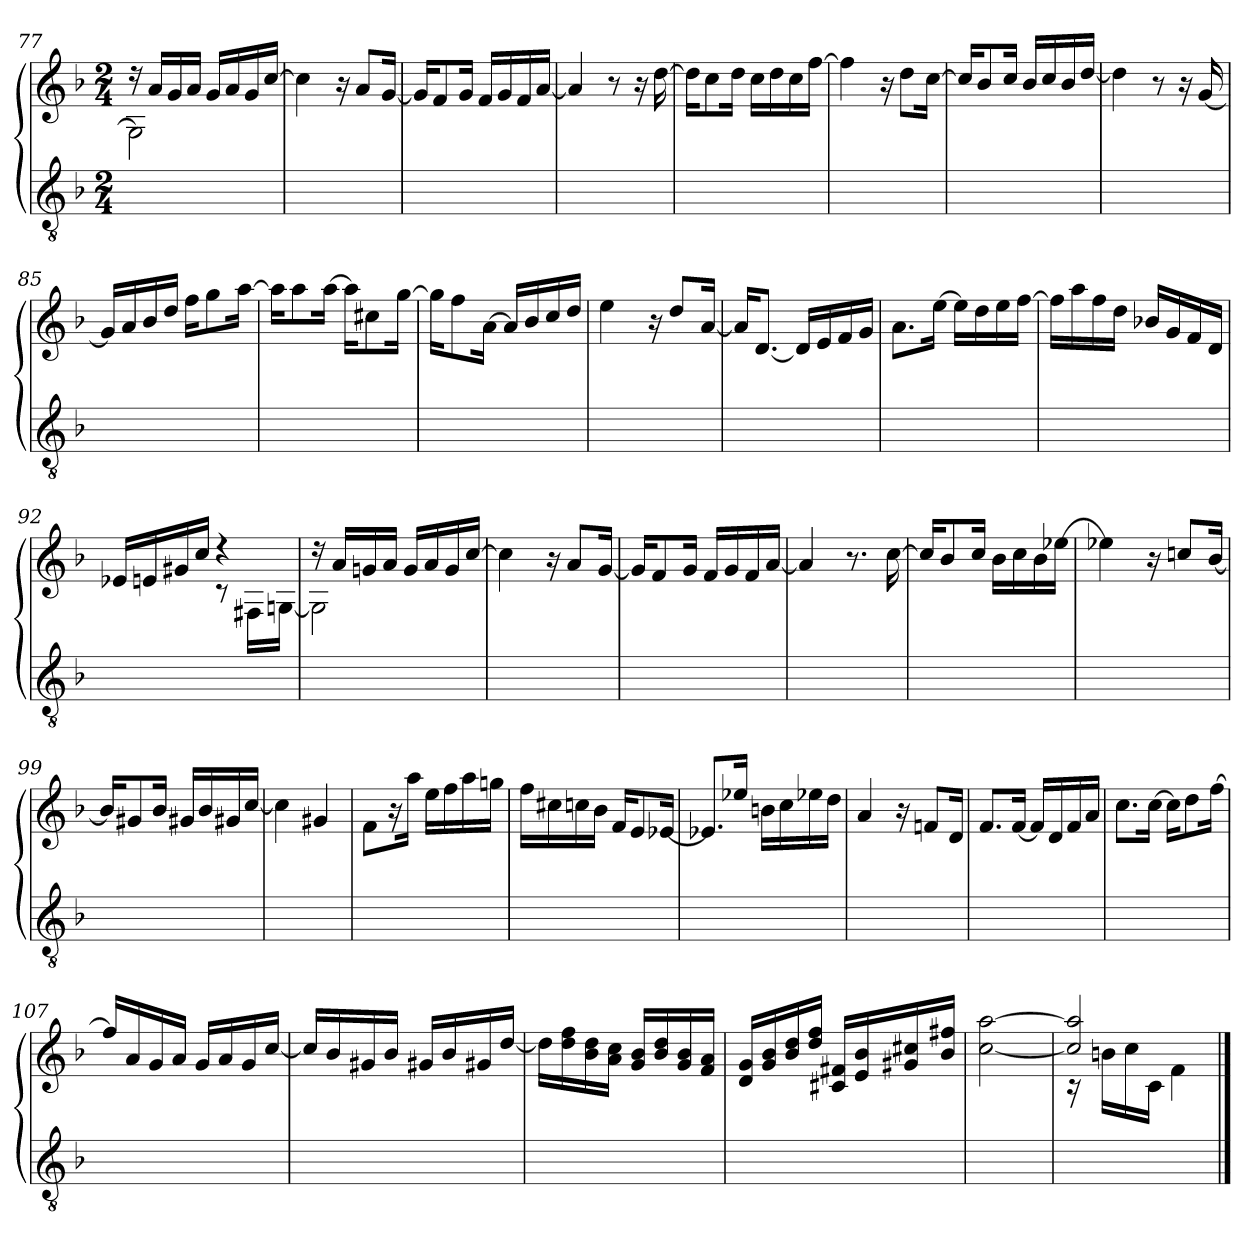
**kern	**kern
*part2	*part1
*staff2	*staff1
*clefGv2	*clefG2
*k[b-]	*k[b-]
*F:	*F:
*M2/4	*M2/4
=77	=77
*	*^
2ryy	16rdd	2G\]
.	16a/LL	.
.	16g/	.
.	16a/JJ	.
.	16g/LL	.
.	16a/	.
.	16g/	.
.	[>16cc/JJ	.
*	*v	*v
=78	=78
2ryy	4ccn\]
.	16r
.	8a/L
.	[16g/Jk
=79	=79
2ryy	16g/KL]
.	8f/
.	16g/Jk
.	16f/LL
.	16g/
.	16f/
.	[16a/JJ
!!LO:LB:g=z
=80	=80
2ryy	4a/]
.	8r
.	16r
.	[16dd\
=81	=81
2ryy	16dd\KL]
.	8cc\
.	16dd\Jk
.	16cc\LL
.	16dd\
.	16cc\
.	[16ff\JJ
=82	=82
2ryy	4ff\]
.	16r
.	8dd\L
.	[16cc\Jk
=83	=83
2ryy	16cc/KL]
.	8b-/
.	16cc/Jk
.	16b-/LL
.	16cc/
.	16b-/
.	[16dd/JJ
=84	=84
2ryy	4dd\]
.	8r
.	16r
.	[16g/
=85	=85
2ryy	16g/LL]
.	16a/
.	16b-/
.	16dd/JJ
.	16ff\KL
.	8gg\
.	[16aa\Jk
!!LO:LB:g=z
=86	=86
2ryy	16aa\KL]
.	8aa\
.	[16aa\Jk
.	16aa\KL]
.	8cc#X\
.	[16gg\Jk
=87	=87
2ryy	16gg\KL]
.	8ff\
.	[16a\Jk
.	16a/LL]
.	16b-/
.	16cc/
.	16dd/JJ
=88	=88
2ryy	4ee\
.	16r
.	8dd/L
.	[16a/Jk
=89	=89
2ryy	16a/KL]
.	[8.d/J
.	16d/LL]
.	16e/
.	16f/
.	16g/JJ
=90	=90
2ryy	8.a\L
.	[16ee\Jk
.	16ee\LL]
.	16dd\
.	16ee\
.	[16ff\JJ
=91	=91
2ryy	16ff\LL]
.	16aa\
.	16ff\
.	16dd\JJ
.	16b-X/LL
.	16g/
.	16f/
.	16d/JJ
!!LO:LB:g=z
=92	=92
*	*^
2ryy	16e-X/LL	4ryy
.	16en/	.
.	16g#X/	.
.	16cc/JJ	.
.	4rdd	8rc
.	.	16F#X\LL
.	.	[<16Gn\JJ
=93	=93	=93
2ryy	16rdd	2G\]
.	16a/LL	.
.	16gn/	.
.	16a/JJ	.
.	16g/LL	.
.	16a/	.
.	16g/	.
.	[>16cc/JJ	.
*	*v	*v
=94	=94
2ryy	4ccn\]
.	16r
.	8a/L
.	[16g/Jk
=95	=95
2ryy	16g/KL]
.	8f/
.	16g/Jk
.	16f/LL
.	16g/
.	16f/
.	[16a/JJ
=96	=96
2ryy	4a/]
.	8.r
.	[16cc\
!!LO:LB:g=z
=97	=97
2ryy	16cc/KL]
.	8b-/
.	16cc/Jk
.	16b-\LL
.	16cc\
.	16b-\
.	[16ee-X\JJ
=98	=98
2ryy	4ee-X\]
.	16r
.	8ccn/L
.	[16b-/Jk
=99	=99
2ryy	16b-/KL]
.	8g#X/
.	16b-/Jk
.	16g#X/LL
.	16b-/
.	16g#X/
.	[16cc/JJ
=100	=100
2ryy	4cc\]
.	4g#X/
=101	=101
2ryy	8f\L
.	16r
.	16aa\Jk
.	16ee\LL
.	16ff\
.	16aa\
.	16ggn\JJ
=102	=102
2ryy	16ff\LL
.	16cc#X\
.	16ccn\
.	16b-\JJ
.	16f/KL
.	8e/
.	[16e-X/Jk
!!LO:LB:g=z
=103	=103
2ryy	8.e-X/L]
.	16ee-X/Jk
.	16bn\LL
.	16cc\
.	16ee-X\
.	16dd\JJ
=104	=104
2ryy	4a/
.	16r
.	8fn/L
.	16d/Jk
=105	=105
2ryy	8.f/L
.	[16f/Jk
.	16f/LL]
.	16d/
.	16f/
.	16a/JJ
=106	=106
2ryy	8.cc\L
.	[16cc\Jk
.	16cc\KL]
.	8dd\
.	[16ff\Jk
=107	=107
2ryy	16ff/LL]
.	16a/
.	16g/
.	16a/JJ
.	16g/LL
.	16a/
.	16g/
.	[16cc/JJ
!!LO:LB:g=z
=108	=108
2ryy	16cc/LL]
.	16b-/
.	16g#X/
.	16b-/JJ
.	16g#X/LL
.	16b-/
.	16g#X/
.	[16dd/JJ
=109	=109
2ryy	16dd\LL]
.	16dd\ 16ff\
.	16b-\ 16dd\
.	16a\ 16cc\JJ
.	16g/ 16b-/LL
.	16b-/ 16dd/
.	16g/ 16b-/
.	16f/ 16a/JJ
=110	=110
2ryy	16d/ 16g/LL
.	16g/ 16b-/
.	16b-/ 16dd/
.	16dd/ 16ff/JJ
.	16c#X/ 16f#X/LL
.	16e/ 16b-/
.	16g#X/ 16cc#X/
.	16b-/ 16ff#X/JJ
=111	=111
2ryy	[2cc\ [2aa\
=112	=112
*	*^
2ryy	2cc/] 2aa/]	16rc
.	.	16bn\LL
.	.	16cc\
.	.	16c\JJ
.	.	4f\
*	*v	*v
==	==
*-	*-
